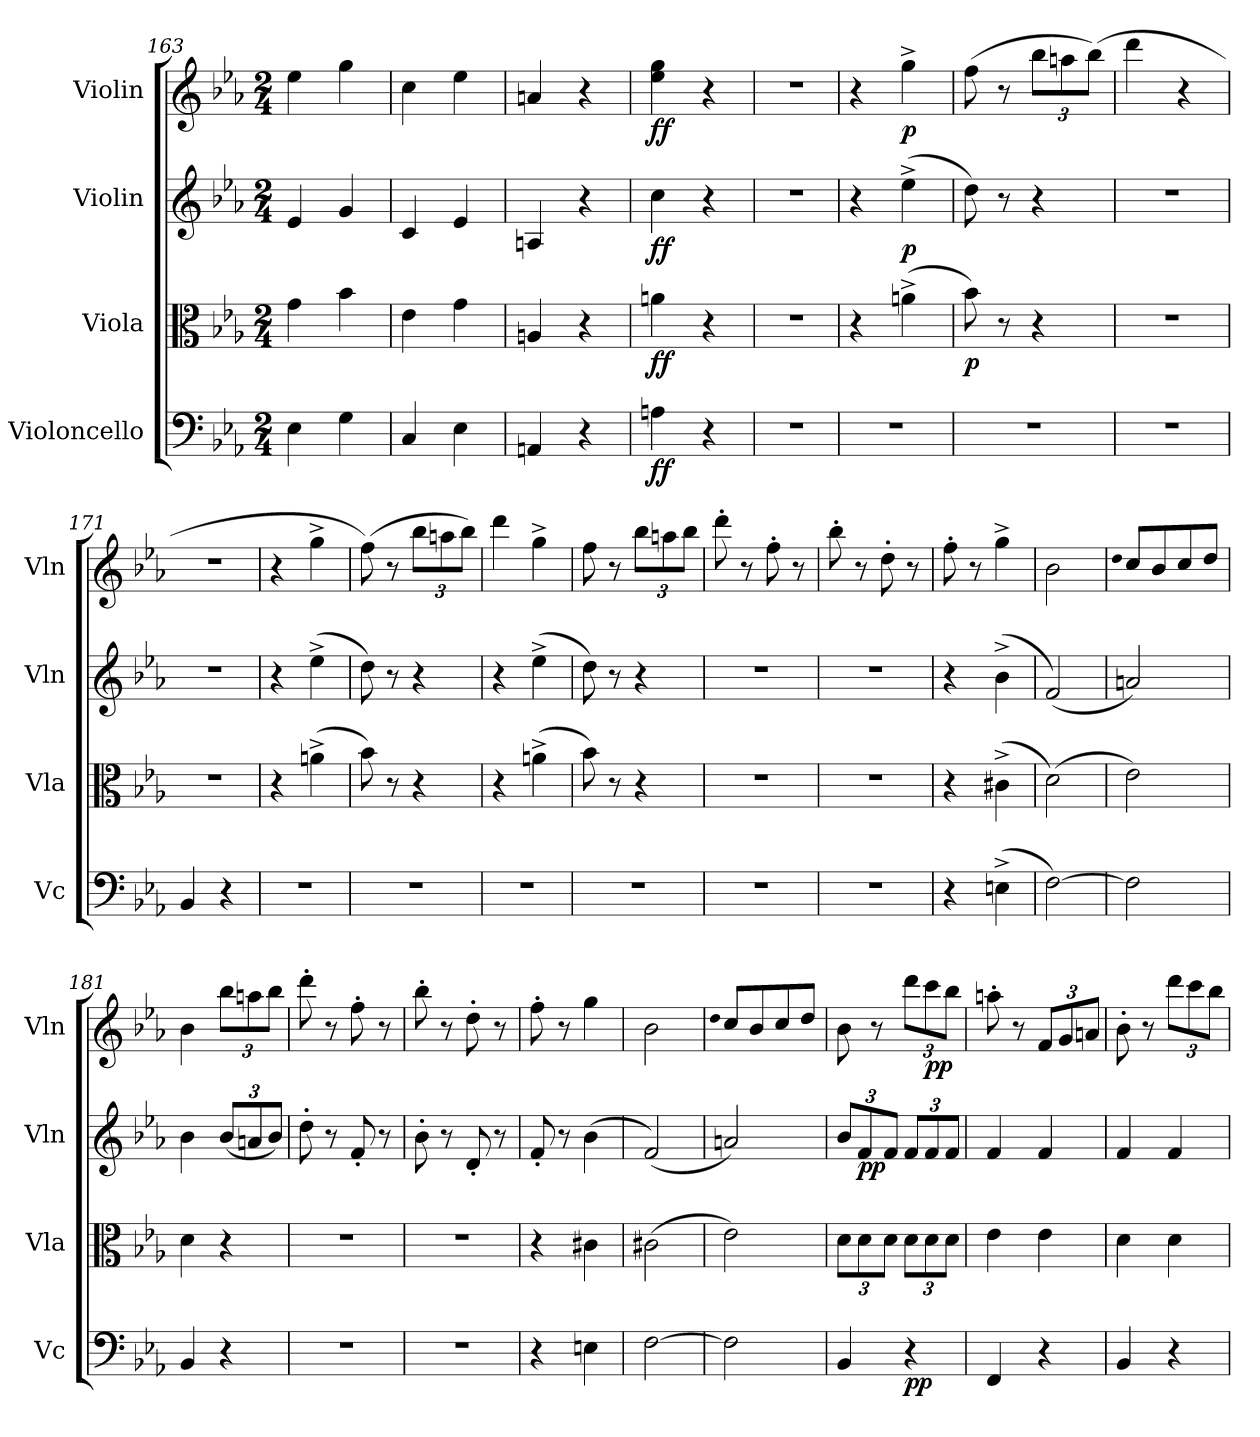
**kern	**dynam	**kern	**dynam	**kern	**dynam	**kern	**dynam
*part4	*part4	*part3	*part3	*part2	*part2	*part1	*part1
*staff4	*staff4	*staff3	*staff3	*staff2	*staff2	*staff1	*staff1
*I"Violoncello	*	*I"Viola	*	*I"Violin	*	*I"Violin	*
*I'Vc	*	*I'Vla	*	*I'Vln	*	*I'Vln	*
*clefF4	*	*clefC3	*	*clefG2	*	*clefG2	*
*k[b-e-a-]	*	*k[b-e-a-]	*	*k[b-e-a-]	*	*k[b-e-a-]	*
*M2/4	*	*M2/4	*	*M2/4	*	*M2/4	*
=163	=163	=163	=163	=163	=163	=163	=163
4E-\	.	4g\	.	4e-/	.	4ee-\	.
4G\	.	4b-\	.	4g/	.	4gg\	.
=164	=164	=164	=164	=164	=164	=164	=164
4C/	.	4e-\	.	4c/	.	4cc\	.
4E-\	.	4g\	.	4e-/	.	4ee-\	.
=165	=165	=165	=165	=165	=165	=165	=165
4AAn/	.	4An/	.	4An/	.	4an/	.
4r	.	4r	.	4r	.	4r	.
=166	=166	=166	=166	=166	=166	=166	=166
4An\	ff	4an\	ff	4cc\	ff	4ee-\ 4gg\	ff
4r	.	4r	.	4r	.	4r	.
=167	=167	=167	=167	=167	=167	=167	=167
2r	.	2r	.	2r	.	2r	.
=168	=168	=168	=168	=168	=168	=168	=168
2r	.	4r	.	4r	.	4r	.
.	.	(4an^\	.	(4ee-^\	p	4gg^\	p
=169	=169	=169	=169	=169	=169	=169	=169
2r	.	8b-\)	p	8dd\)	.	(8ff\	.
.	.	8r	.	8r	.	8r	.
.	.	4r	.	4r	.	12bb-\L	.
.	.	.	.	.	.	12aan\	.
.	.	.	.	.	.	(12bb-\J)	.
=170	=170	=170	=170	=170	=170	=170	=170
2r	.	2r	.	2r	.	4ddd\	.
.	.	.	.	.	.	4r	.
=171	=171	=171	=171	=171	=171	=171	=171
4BB-/	.	2r	.	2r	.	2r	.
4r	.	.	.	.	.	.	.
=172	=172	=172	=172	=172	=172	=172	=172
2r	.	4r	.	4r	.	4r	.
.	.	(4an^\	.	(4ee-^\	.	4gg^\	.
=173	=173	=173	=173	=173	=173	=173	=173
2r	.	8b-\)	.	8dd\)	.	(8ff\)	.
.	.	8r	.	8r	.	8r	.
.	.	4r	.	4r	.	12bb-\L	.
.	.	.	.	.	.	12aan\	.
.	.	.	.	.	.	12bb-\J)	.
=174	=174	=174	=174	=174	=174	=174	=174
2r	.	4r	.	4r	.	4ddd\	.
.	.	(4an^\	.	(4ee-^\	.	4gg^\	.
=175	=175	=175	=175	=175	=175	=175	=175
2r	.	8b-\)	.	8dd\)	.	8ff\	.
.	.	8r	.	8r	.	8r	.
.	.	4r	.	4r	.	12bb-\L	.
.	.	.	.	.	.	12aan\	.
.	.	.	.	.	.	12bb-\J	.
=176	=176	=176	=176	=176	=176	=176	=176
2r	.	2r	.	2r	.	8ddd'\	.
.	.	.	.	.	.	8r	.
.	.	.	.	.	.	8ff'\	.
.	.	.	.	.	.	8r	.
=177	=177	=177	=177	=177	=177	=177	=177
2r	.	2r	.	2r	.	8bb-'\	.
.	.	.	.	.	.	8r	.
.	.	.	.	.	.	8dd'\	.
.	.	.	.	.	.	8r	.
=178	=178	=178	=178	=178	=178	=178	=178
4r	.	4r	.	4r	.	8ff'\	.
.	.	.	.	.	.	8r	.
(4En^\	.	(4c#X^\	.	(4b-^\	.	4gg^\	.
=179	=179	=179	=179	=179	=179	=179	=179
[2F\)	.	(2d\)	.	(2f/)	.	2b-\	.
=180	=180	=180	=180	=180	=180	=180	=180
.	.	.	.	.	.	qdd	.
2F\]	.	2e-\)	.	2an/)	.	8cc/L	.
.	.	.	.	.	.	8b-/	.
.	.	.	.	.	.	8cc/	.
.	.	.	.	.	.	8dd/J	.
=181	=181	=181	=181	=181	=181	=181	=181
4BB-/	.	4d\	.	4b-\	.	4b-\	.
4r	.	4r	.	(12b-/L	.	12bb-\L	.
.	.	.	.	12an/	.	12aan\	.
.	.	.	.	12b-/J)	.	12bb-\J	.
=182	=182	=182	=182	=182	=182	=182	=182
2r	.	2r	.	8dd'\	.	8ddd'\	.
.	.	.	.	8r	.	8r	.
.	.	.	.	8f'/	.	8ff'\	.
.	.	.	.	8r	.	8r	.
=183	=183	=183	=183	=183	=183	=183	=183
2r	.	2r	.	8b-'\	.	8bb-'\	.
.	.	.	.	8r	.	8r	.
.	.	.	.	8d'/	.	8dd'\	.
.	.	.	.	8r	.	8r	.
=184	=184	=184	=184	=184	=184	=184	=184
4r	.	4r	.	8f'/	.	8ff'\	.
.	.	.	.	8r	.	8r	.
4En\	.	4c#X\	.	(4b-\	.	4gg\	.
=185	=185	=185	=185	=185	=185	=185	=185
[2F\	.	(2c#X\	.	(2f/)	.	2b-\	.
=186	=186	=186	=186	=186	=186	=186	=186
.	.	.	.	.	.	qdd	.
2F\]	.	2e-\)	.	2an/)	.	8cc/L	.
.	.	.	.	.	.	8b-/	.
.	.	.	.	.	.	8cc/	.
.	.	.	.	.	.	8dd/J	.
=187	=187	=187	=187	=187	=187	=187	=187
4BB-/	.	12d\L	.	12b-/L	.	8b-\	.
.	.	12d\	.	12f/	pp	.	.
.	.	.	.	.	.	8r	.
.	.	12d\J	.	12f/J	.	.	.
4r	pp	12d\L	.	12f/L	.	12ddd\L	.
.	.	12d\	.	12f/	.	12ccc\	pp
.	.	12d\J	.	12f/J	.	12bb-\J	.
=188	=188	=188	=188	=188	=188	=188	=188
4FF/	.	4e-\	.	4f/	.	8aan'\	.
.	.	.	.	.	.	8r	.
4r	.	4e-\	.	4f/	.	12f/L	.
.	.	.	.	.	.	12g/	.
.	.	.	.	.	.	12an/J	.
=189	=189	=189	=189	=189	=189	=189	=189
4BB-/	.	4d\	.	4f/	.	8b-'\	.
.	.	.	.	.	.	8r	.
4r	.	4d\	.	4f/	.	12ddd\L	.
.	.	.	.	.	.	12ccc\	.
.	.	.	.	.	.	12bb-\J	.
=	=	=	=	=	=	=	=
*-	*-	*-	*-	*-	*-	*-	*-
